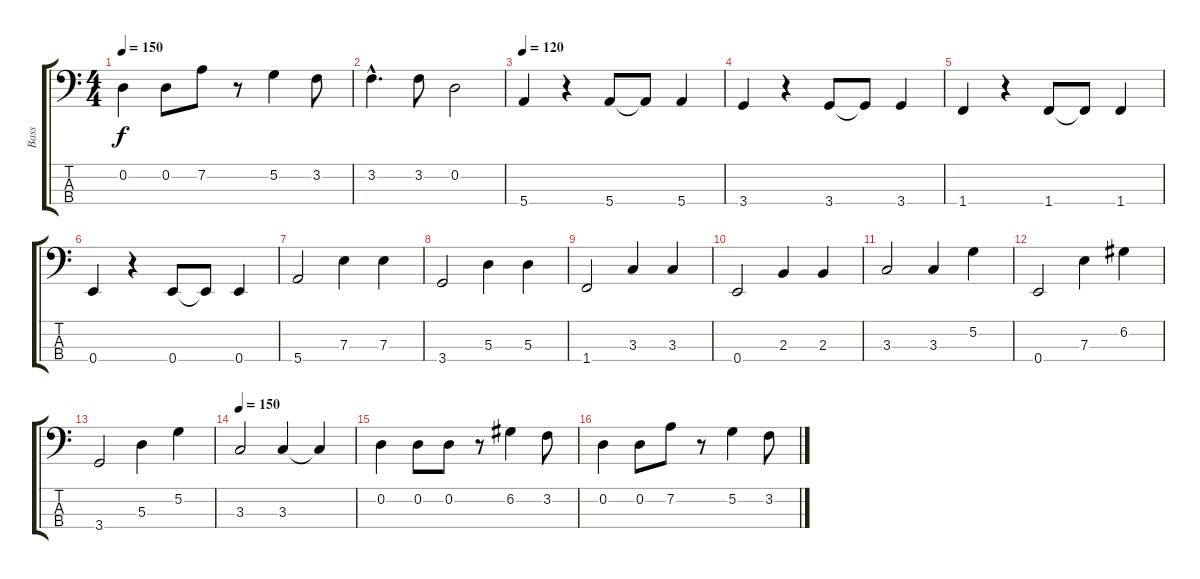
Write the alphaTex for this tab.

\track ("Bass" "Bass") {instrument electricbassfinger}
\staff {score tabs}
\tuning (G2 D2 A1 E1) {hide}
\ts (4 4)
\tempo 150
\clef f4
\ks c
0.2.4{dy f} 0.2.8 7.2.8 r.8 5.2.4 3.2.8 |
3.2{hac}.4{d} 3.2.8 0.2.2 |
\tempo 120
5.4.4 r.4 5.4.8 5.4{t}.8 5.4.4 |
3.4.4 r.4 3.4.8 3.4{t}.8 3.4.4 |
1.4.4 r.4 1.4.8 1.4{t}.8 1.4.4 |
0.4.4 r.4 0.4.8 0.4{t}.8 0.4.4 |
5.4.2 7.3.4 7.3.4 |
3.4.2 5.3.4 5.3.4 |
1.4.2 3.3.4 3.3.4 |
0.4.2 2.3.4 2.3.4 |
3.3.2 3.3.4 5.2.4 |
0.4.2 7.3.4 6.2.4 |
3.4.2 5.3.4 5.2.4 |
\tempo 150
3.3.2 3.3.4 3.3{t}.4 |
0.2.4 0.2.8 0.2.8 r.8 6.2.4 3.2.8 |
0.2.4 0.2.8 7.2.8 r.8 5.2.4 3.2.8
